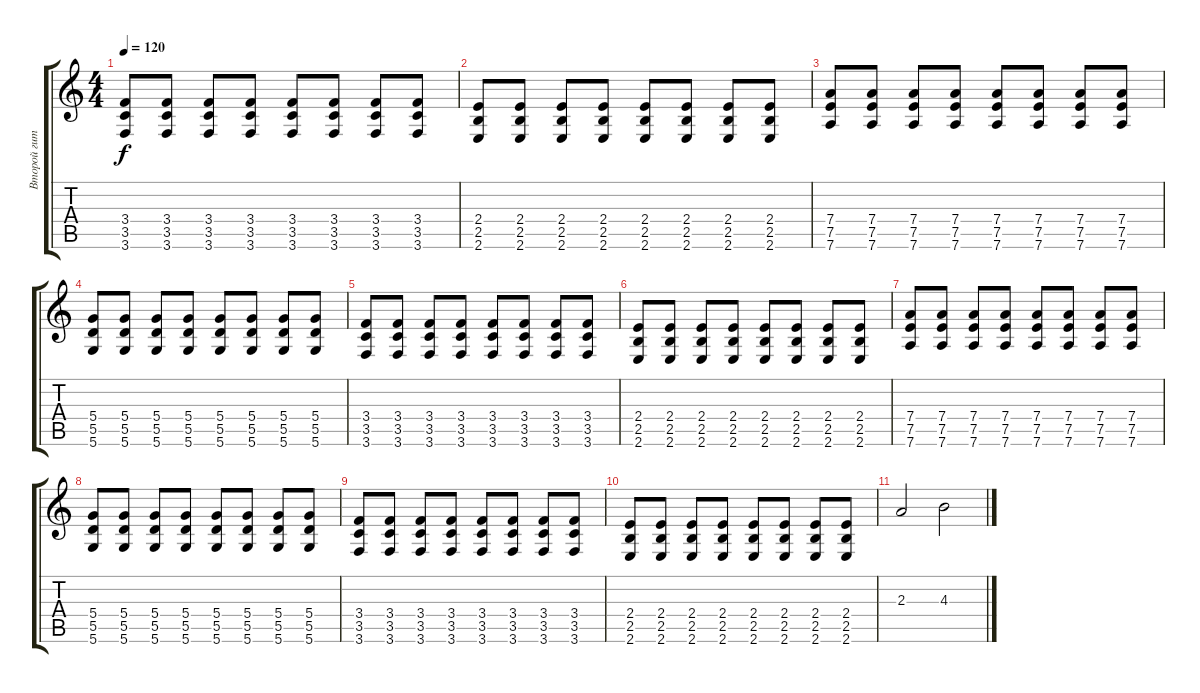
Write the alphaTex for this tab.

\track ("Второй гитарист" "Второй гит") {instrument distortionguitar}
\staff {score tabs}
\tuning (E4 B3 G3 D3 A2 D2) {hide}
\ts (4 4)
\tempo 120
\clef g2
\ks c
(3.4 3.5 3.6).8{dy f} (3.4 3.5 3.6).8 (3.4 3.5 3.6).8 (3.4 3.5 3.6).8 (3.4 3.5 3.6).8 (3.4 3.5 3.6).8 (3.4 3.5 3.6).8 (3.4 3.5 3.6).8 |
(2.4 2.5 2.6).8 (2.4 2.5 2.6).8 (2.4 2.5 2.6).8 (2.4 2.5 2.6).8 (2.4 2.5 2.6).8 (2.4 2.5 2.6).8 (2.4 2.5 2.6).8 (2.4 2.5 2.6).8 |
(7.4 7.5 7.6).8 (7.4 7.5 7.6).8 (7.4 7.5 7.6).8 (7.4 7.5 7.6).8 (7.4 7.5 7.6).8 (7.4 7.5 7.6).8 (7.4 7.5 7.6).8 (7.4 7.5 7.6).8 |
(5.4 5.5 5.6).8 (5.4 5.5 5.6).8 (5.4 5.5 5.6).8 (5.4 5.5 5.6).8 (5.4 5.5 5.6).8 (5.4 5.5 5.6).8 (5.4 5.5 5.6).8 (5.4 5.5 5.6).8 |
(3.4 3.5 3.6).8 (3.4 3.5 3.6).8 (3.4 3.5 3.6).8 (3.4 3.5 3.6).8 (3.4 3.5 3.6).8 (3.4 3.5 3.6).8 (3.4 3.5 3.6).8 (3.4 3.5 3.6).8 |
(2.4 2.5 2.6).8 (2.4 2.5 2.6).8 (2.4 2.5 2.6).8 (2.4 2.5 2.6).8 (2.4 2.5 2.6).8 (2.4 2.5 2.6).8 (2.4 2.5 2.6).8 (2.4 2.5 2.6).8 |
(7.4 7.5 7.6).8 (7.4 7.5 7.6).8 (7.4 7.5 7.6).8 (7.4 7.5 7.6).8 (7.4 7.5 7.6).8 (7.4 7.5 7.6).8 (7.4 7.5 7.6).8 (7.4 7.5 7.6).8 |
(5.4 5.5 5.6).8 (5.4 5.5 5.6).8 (5.4 5.5 5.6).8 (5.4 5.5 5.6).8 (5.4 5.5 5.6).8 (5.4 5.5 5.6).8 (5.4 5.5 5.6).8 (5.4 5.5 5.6).8 |
(3.4 3.5 3.6).8 (3.4 3.5 3.6).8 (3.4 3.5 3.6).8 (3.4 3.5 3.6).8 (3.4 3.5 3.6).8 (3.4 3.5 3.6).8 (3.4 3.5 3.6).8 (3.4 3.5 3.6).8 |
(2.4 2.5 2.6).8 (2.4 2.5 2.6).8 (2.4 2.5 2.6).8 (2.4 2.5 2.6).8 (2.4 2.5 2.6).8 (2.4 2.5 2.6).8 (2.4 2.5 2.6).8 (2.4 2.5 2.6).8 |
2.3.2 4.3.2
